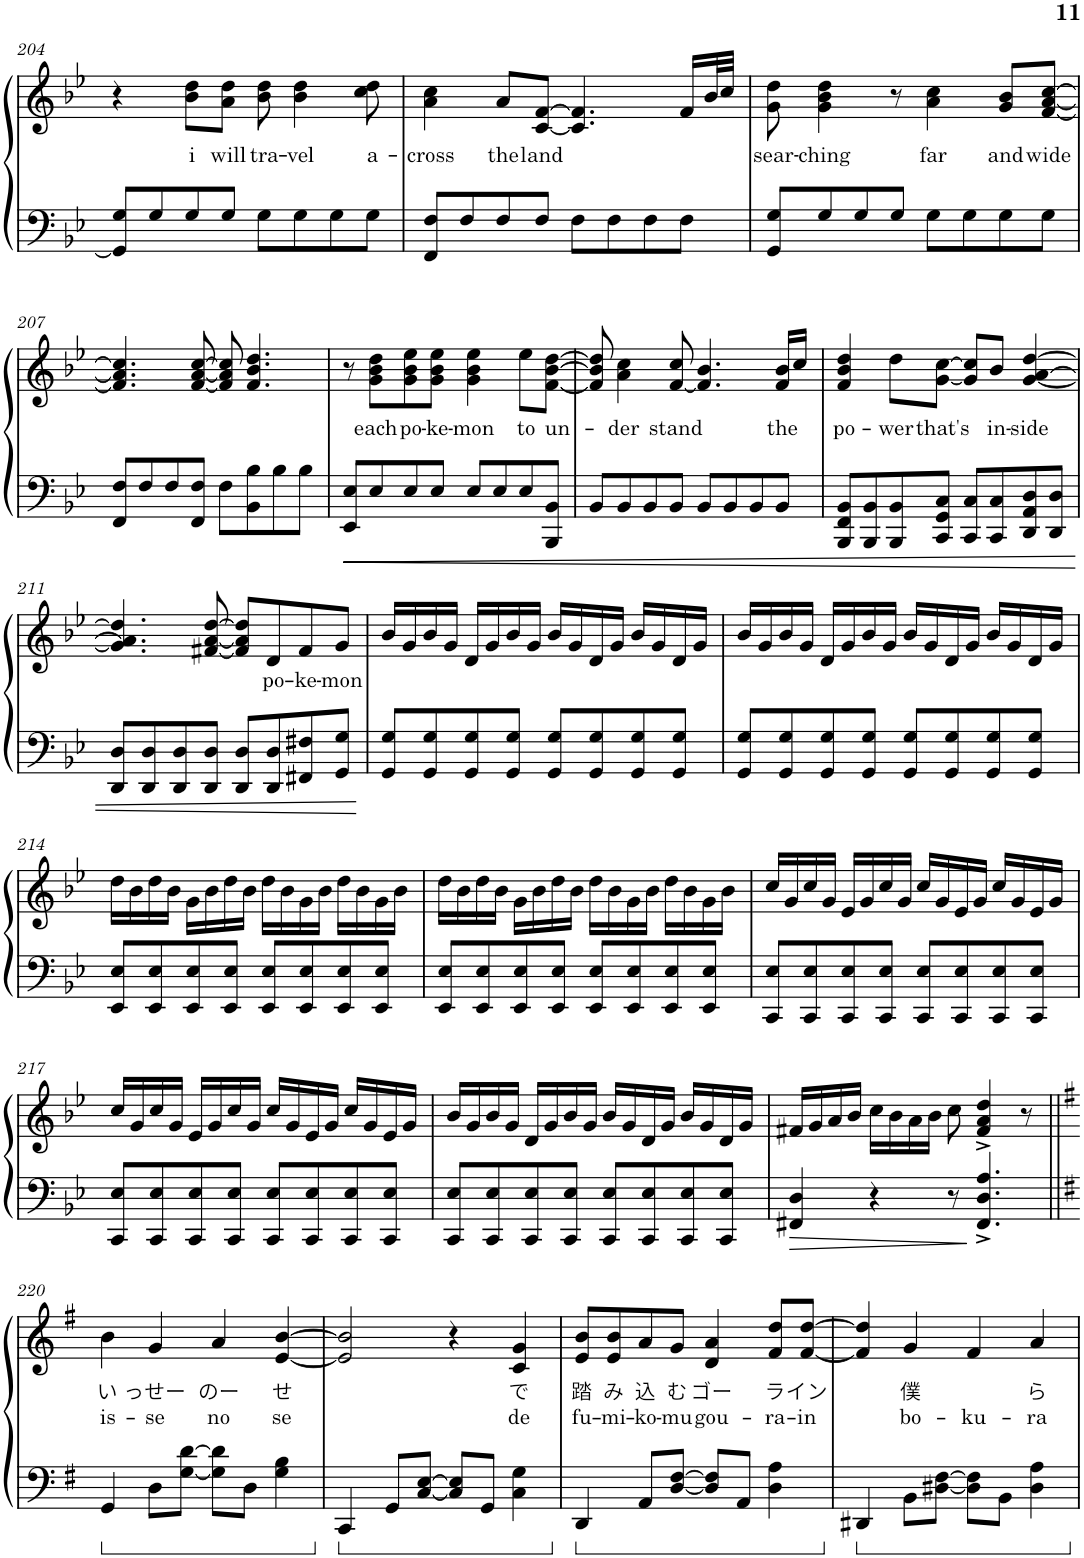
**kern	**kern	**text	**text
*part1	*part1	*part1	*part1
*staff2	*staff1	*staff1	*staff1
*I"Piano	*	*	*
*I'Pno.	*	*	*
!!LO:PB:g=z
*clefF4	*clefG2	*	*
*k[b-e-]	*k[b-e-]	*	*
*M4/4	*M4/4	*	*
=204	=204	=204	=204
8GG/] 8G/L	4r	.	.
8G/	.	.	.
!	!	!LO:LY:b	!
8G/	8b-\ 8dd\L	i	.
!	!	!LO:LY:b	!
8G/J	8a\ 8dd\J	will	.
!	!	!LO:LY:b	!
8G\L	8b-\ 8dd\	tra-	.
!	!	!LO:LY:b	!
8G\	4b-\ 4dd\	-vel	.
8G\	.	.	.
!	!	!LO:LY:b	!
8G\J	8cc\ 8dd\	a-	.
=205	=205	=205	=205
!	!	!LO:LY:b	!
8FF/ 8F/L	4a\ 4cc\	-cross	.
8F/	.	.	.
!	!	!LO:LY:b	!
8F/	8a/L	the	.
!	!	!LO:LY:b	!
8F/J	[8c/ [8f/J	land	.
8F\L	4.c/] 4.f/]	.	.
8F\	.	.	.
8F\	.	.	.
8F\J	16f/LL	.	.
.	32b-/L	.	.
.	32cc/JJJ	.	.
=206	=206	=206	=206
!	!	!LO:LY:b	!
8GG/ 8G/L	8g\ 8dd\	sear-	.
!	!	!LO:LY:b	!
8G/	4g\ 4b-\ 4dd\	-ching	.
8G/	.	.	.
8G/J	8r	.	.
!	!	!LO:LY:b	!
8G\L	4a\ 4cc\	far	.
8G\	.	.	.
!	!	!LO:LY:b	!
8G\	8g/ 8b-/L	and	.
!	!	!LO:LY:b	!
8G\J	[8f/ [8a/ [8cc/J	wide	.
!!LO:LB:g=z
=207	=207	=207	=207
8FF/ 8F/L	4.f/] 4.a/] 4.cc/]	.	.
8F/	.	.	.
8F/	.	.	.
8FF/ 8F/J	[8f/ [8a/ [8cc/	.	.
8F\L	8f/] 8a/] 8cc/]	.	.
8BB-\ 8B-\	4.f/ 4.b-/ 4.dd/	.	.
8B-\	.	.	.
8B-\J	.	.	.
=208	=208	=208	=208
8EE-/ 8E-/L	8r	.	.
!	!	!LO:LY:b	!
8E-/	8g\ 8b-\ 8dd\L	each	.
!	!	!LO:LY:b	!
8E-/	8g\ 8b-\ 8ee-\	po-	.
!	!	!LO:LY:b	!
8E-/J	8g\ 8b-\ 8ee-\J	-ke-	.
!	!	!LO:LY:b	!
8E-/L	4g\ 4b-\ 4ee-\	-mon	.
8E-/	.	.	.
!	!	!LO:LY:b	!
8E-/	8ee-\L	to	.
!	!	!LO:LY:b	!
8BBB-/ 8BB-/J	[8f\ [8b-\ [8dd\J	un-	.
=209	=209	=209	=209
8BB-/L	8f/] 8b-/] 8dd/]	.	.
!	!	!LO:LY:b	!
8BB-/	4a\ 4cc\	-der	.
8BB-/	.	.	.
!	!	!LO:LY:b	!
8BB-/J	[8f/ 8cc/	stand	.
8BB-/L	4.f/] 4.b-/	.	.
8BB-/	.	.	.
8BB-/	.	.	.
!	!	!LO:LY:b	!
8BB-/J	16f/ 16b-/LL	the	.
.	16cc/JJ	.	.
=210	=210	=210	=210
!	!	!LO:LY:b	!
8BBB-/ 8FF/ 8BB-/L	4f/ 4b-/ 4dd/	po-	.
8BBB-/ 8BB-/	.	.	.
!	!	!LO:LY:b	!
8BBB-/ 8BB-/	8dd\L	-wer	.
!	!	!LO:LY:b	!
8CC/ 8GG/ 8C/J	[8g\ [8cc\J	that's	.
8CC/ 8C/L	8g/] 8cc/]L	.	.
!	!	!LO:LY:b	!
8CC/ 8C/	8b-/J	in-	.
!	!	!LO:LY:b	!
8DD/ 8AA/ 8D/	[4g/ [4a/ [4dd/	-side	.
8DD/ 8D/J	.	.	.
!!LO:LB:g=z
=211	=211	=211	=211
8DD/ 8D/L	4.g/] 4.a/] 4.dd/]	.	.
8DD/ 8D/	.	.	.
8DD/ 8D/	.	.	.
8DD/ 8D/J	[8f#X/ [8a/ [8dd/	.	.
8DD/ 8D/L	8f#/] 8a/] 8dd/]L	.	.
!	!	!LO:LY:b	!
8DD/ 8D/	8d/	po-	.
!	!	!LO:LY:b	!
8FF#X/ 8F#X/	8f#/	-ke-	.
!	!	!LO:LY:b	!
8GG/ 8G/J	8g/J	-mon	.
=212	=212	=212	=212
8GG/ 8G/L	16b-/LL	.	.
.	16g/	.	.
8GG/ 8G/	16b-/	.	.
.	16g/JJ	.	.
8GG/ 8G/	16d/LL	.	.
.	16g/	.	.
8GG/ 8G/J	16b-/	.	.
.	16g/JJ	.	.
8GG/ 8G/L	16b-/LL	.	.
.	16g/	.	.
8GG/ 8G/	16d/	.	.
.	16g/JJ	.	.
8GG/ 8G/	16b-/LL	.	.
.	16g/	.	.
8GG/ 8G/J	16d/	.	.
.	16g/JJ	.	.
=213	=213	=213	=213
8GG/ 8G/L	16b-/LL	.	.
.	16g/	.	.
8GG/ 8G/	16b-/	.	.
.	16g/JJ	.	.
8GG/ 8G/	16d/LL	.	.
.	16g/	.	.
8GG/ 8G/J	16b-/	.	.
.	16g/JJ	.	.
8GG/ 8G/L	16b-/LL	.	.
.	16g/	.	.
8GG/ 8G/	16d/	.	.
.	16g/JJ	.	.
8GG/ 8G/	16b-/LL	.	.
.	16g/	.	.
8GG/ 8G/J	16d/	.	.
.	16g/JJ	.	.
!!LO:LB:g=z
=214	=214	=214	=214
8EE-/ 8E-/L	16dd\LL	.	.
.	16b-\	.	.
8EE-/ 8E-/	16dd\	.	.
.	16b-\JJ	.	.
8EE-/ 8E-/	16g\LL	.	.
.	16b-\	.	.
8EE-/ 8E-/J	16dd\	.	.
.	16b-\JJ	.	.
8EE-/ 8E-/L	16dd\LL	.	.
.	16b-\	.	.
8EE-/ 8E-/	16g\	.	.
.	16b-\JJ	.	.
8EE-/ 8E-/	16dd\LL	.	.
.	16b-\	.	.
8EE-/ 8E-/J	16g\	.	.
.	16b-\JJ	.	.
=215	=215	=215	=215
8EE-/ 8E-/L	16dd\LL	.	.
.	16b-\	.	.
8EE-/ 8E-/	16dd\	.	.
.	16b-\JJ	.	.
8EE-/ 8E-/	16g\LL	.	.
.	16b-\	.	.
8EE-/ 8E-/J	16dd\	.	.
.	16b-\JJ	.	.
8EE-/ 8E-/L	16dd\LL	.	.
.	16b-\	.	.
8EE-/ 8E-/	16g\	.	.
.	16b-\JJ	.	.
8EE-/ 8E-/	16dd\LL	.	.
.	16b-\	.	.
8EE-/ 8E-/J	16g\	.	.
.	16b-\JJ	.	.
=216	=216	=216	=216
8CC/ 8E-/L	16cc/LL	.	.
.	16g/	.	.
8CC/ 8E-/	16cc/	.	.
.	16g/JJ	.	.
8CC/ 8E-/	16e-/LL	.	.
.	16g/	.	.
8CC/ 8E-/J	16cc/	.	.
.	16g/JJ	.	.
8CC/ 8E-/L	16cc/LL	.	.
.	16g/	.	.
8CC/ 8E-/	16e-/	.	.
.	16g/JJ	.	.
8CC/ 8E-/	16cc/LL	.	.
.	16g/	.	.
8CC/ 8E-/J	16e-/	.	.
.	16g/JJ	.	.
!!LO:LB:g=z
=217	=217	=217	=217
8CC/ 8E-/L	16cc/LL	.	.
.	16g/	.	.
8CC/ 8E-/	16cc/	.	.
.	16g/JJ	.	.
8CC/ 8E-/	16e-/LL	.	.
.	16g/	.	.
8CC/ 8E-/J	16cc/	.	.
.	16g/JJ	.	.
8CC/ 8E-/L	16cc/LL	.	.
.	16g/	.	.
8CC/ 8E-/	16e-/	.	.
.	16g/JJ	.	.
8CC/ 8E-/	16cc/LL	.	.
.	16g/	.	.
8CC/ 8E-/J	16e-/	.	.
.	16g/JJ	.	.
=218	=218	=218	=218
8CC/ 8E-/L	16b-/LL	.	.
.	16g/	.	.
8CC/ 8E-/	16b-/	.	.
.	16g/JJ	.	.
8CC/ 8E-/	16d/LL	.	.
.	16g/	.	.
8CC/ 8E-/J	16b-/	.	.
.	16g/JJ	.	.
8CC/ 8E-/L	16b-/LL	.	.
.	16g/	.	.
8CC/ 8E-/	16d/	.	.
.	16g/JJ	.	.
8CC/ 8E-/	16b-/LL	.	.
.	16g/	.	.
8CC/ 8E-/J	16d/	.	.
.	16g/JJ	.	.
=219	=219	=219	=219
4FF#X/ 4D/	16f#X/LL	.	.
.	16g/	.	.
.	16a/	.	.
.	16b-/JJ	.	.
4r	16cc\LL	.	.
.	16b-\	.	.
.	16a\	.	.
.	16b-\JJ	.	.
8r	8cc\	.	.
4.FF#/^ 4.D/^ 4.A/^	4f#/^ 4a/^ 4dd/^	.	.
.	8r	.	.
!!LO:LB:g=z
=220||	=220||	=220||	=220||
*k[f#]	*k[f#]	*	*
!	!	!LO:LY:b	!LO:LY:b
4GG/	4b\	い	is-
!	!	!LO:LY:b	!LO:LY:b
8D\L	4g/	っせー	-se
[8G\ [8d\J	.	.	.
!	!	!LO:LY:b	!LO:LY:b
8G\] 8d\]L	4a/	のー	no
8D\J	.	.	.
!	!	!LO:LY:b	!LO:LY:b
4G\ 4B\	[4e/ [4b/	せ	se
=221	=221	=221	=221
4CC/	2e/] 2b/]	.	.
8GG/L	.	.	.
[8C/ [8E/J	.	.	.
8C/] 8E/]L	4r	.	.
8GG/J	.	.	.
!	!	!LO:LY:b	!LO:LY:b
4C\ 4G\	4c/ 4g/	で	de
=222	=222	=222	=222
!	!	!LO:LY:b	!LO:LY:b
4DD/	8e/ 8b/L	踏	fu-
!	!	!LO:LY:b	!LO:LY:b
.	8e/ 8b/	み	-mi-
!	!	!LO:LY:b	!LO:LY:b
8AA/L	8a/	込	-ko-
!	!	!LO:LY:b	!LO:LY:b
[8D/ [8F#/J	8g/J	む	-mu
!	!	!LO:LY:b	!LO:LY:b
8D/] 8F#/]L	4d/ 4a/	ゴー	gou-
8AA/J	.	.	.
!	!	!LO:LY:b	!LO:LY:b
4D\ 4A\	8f#/ 8dd/L	ラ	-ra-
!	!	!LO:LY:b	!LO:LY:b
.	[8f#/ [8dd/J	イン	-in
=223	=223	=223	=223
4DD#X/	4f#/] 4dd/]	.	.
!	!	!LO:LY:b	!LO:LY:b
8BB\L	4g/	僕	bo-
[8D#X\ [8F#\J	.	.	.
!	!	!	!LO:LY:b
8D#\] 8F#\]L	4f#/	.	-ku-
8BB\J	.	.	.
!	!	!LO:LY:b	!LO:LY:b
4D#\ 4A\	4a/	ら	-ra
=	=	=	=
*-	*-	*-	*-
